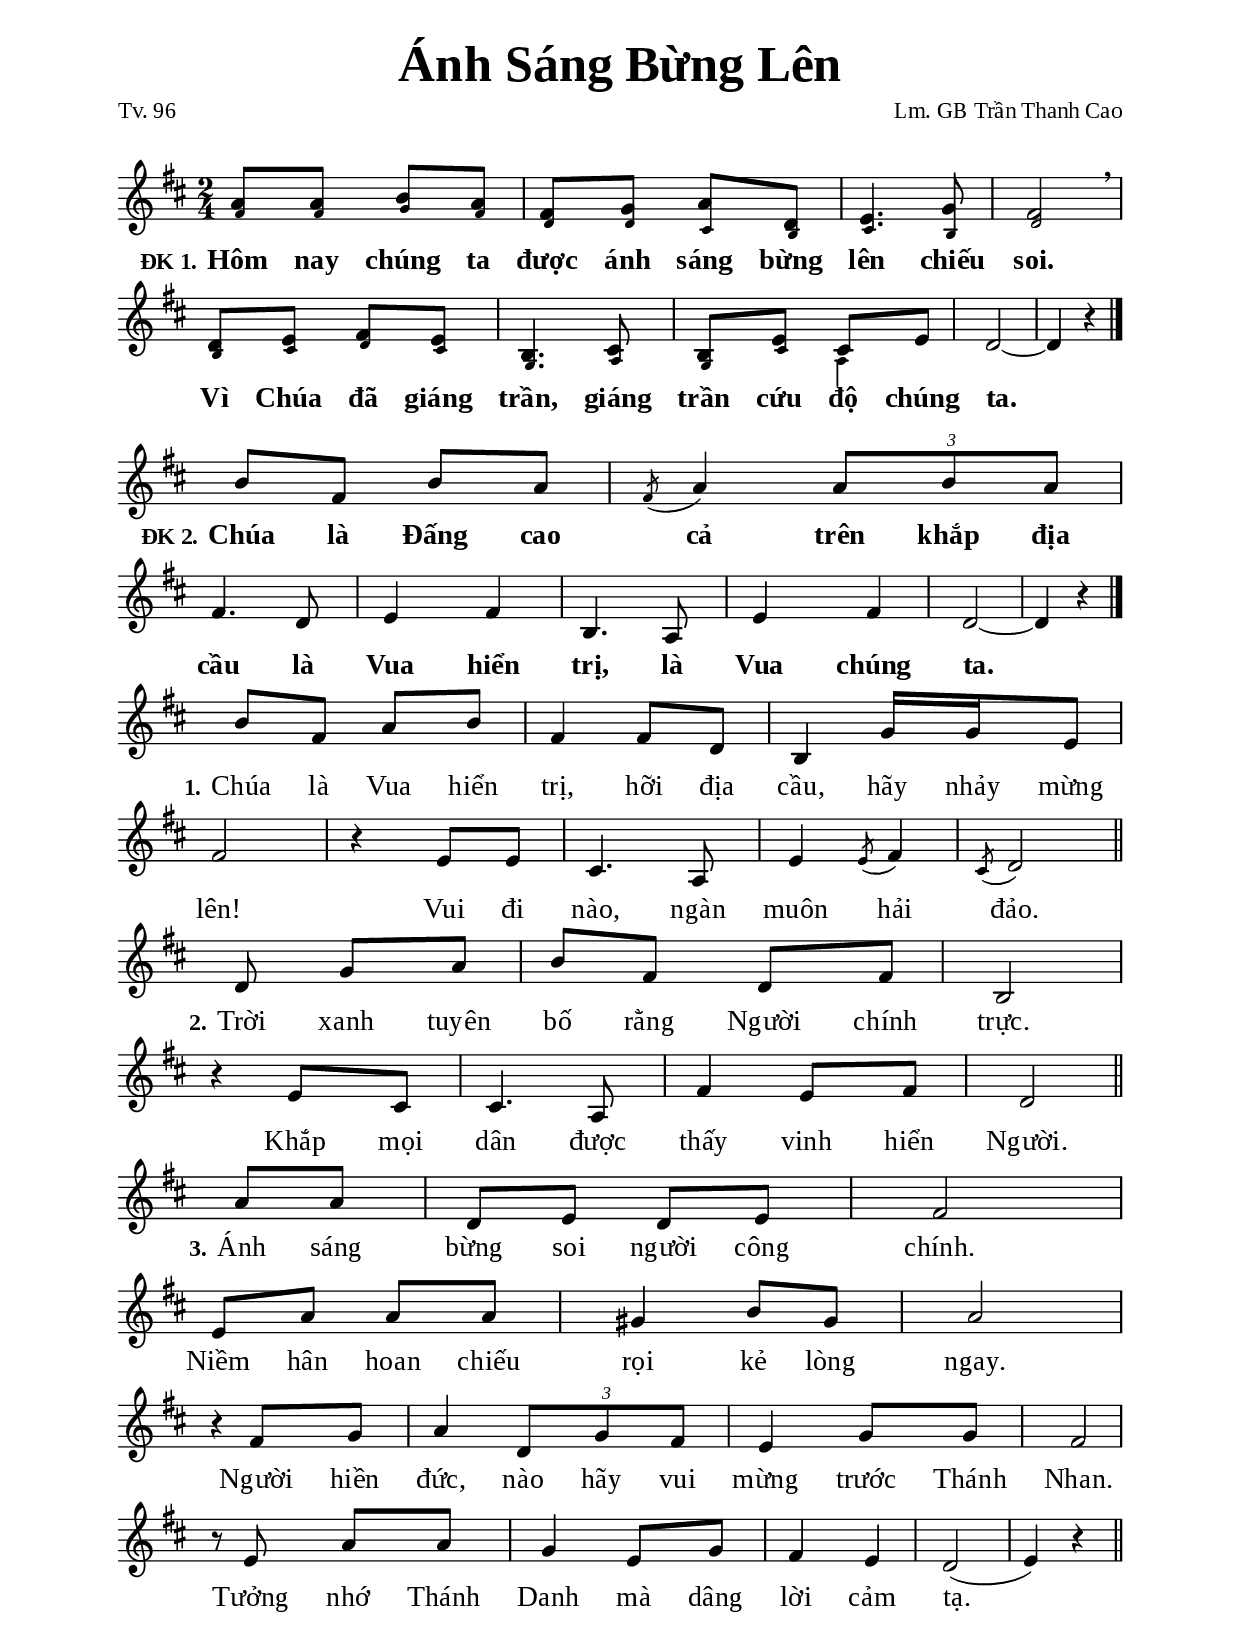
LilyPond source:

% Cài đặt chung
\version "2.22.1"
\include "english.ly"

\header {
  title = \markup { \fontsize #3 "Ánh Sáng Bừng Lên" }
  poet = "Tv. 96"
  composer = "Lm. GB Trần Thanh Cao"
  arranger = " "
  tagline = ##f
}

% Nhạc điệp khúc
nhacDiepKhucSop = \relative c'' {
  a8 a b a |
  fs g a d, |
  e4. g8 |
  fs2 \breathe |
  d8 e fs e |
  b4. cs8 |
  b e cs e |
  d2 ~ |
  d4 r \bar "|."
}

% Nốt bè phụ
nhacDiepKhucBas = \relative c' {
  fs8 fs 	g fs |
  d d cs b |
  cs4. b8 |
  d2 |
  b8 cs d cs |
  g4. a8 |
  g cs a4 |
  d2 ~ |
  d4 r
}

nhacDiepKhucKhac = \relative c'' {
  b8 fs b a |
  \slashedGrace { fs8 (} a4) \tuplet 3/2 { a8 b a } |
  fs4. d8 |
  e4 fs |
  b,4. a8 |
  e'4 fs |
  d2 ~ |
  d4 r \bar "|."
}

% Nhạc phiên khúc
nhacPhienKhucMot = \relative c'' {
  b8 fs a b |
  fs4 fs8 d |
  b4 g'16 g e8 |
  fs2 |
  r4 e8 e |
  cs4. a8 |
  e'4 \acciaccatura e8 fs4 |
  \acciaccatura cs8 d2 \bar "||"
}

nhacPhienKhucHai = \relative c' {
  \partial 4. d8 g a |
  b fs d fs |
  b,2 |
  r4 e8 cs |
  cs4. a8 |
  fs'4 e8 fs |
  d2 \bar "||"
}

nhacPhienKhucBa = \relative c'' {
  \partial 4 a8 a |
  d,8 e d e |
  fs2 |
  e8 a a a |
  gs4b8 gs |
  a2 |
  r4 fs8 g |
  a4 \tuplet 3/2 { d,8 g fs } |
  e4 g8 g |
  fs2 |
  r8 e a a |
  g4 e8 g |
  fs4 e |
  d2 ( |
  e4) r \bar "||"
}

% Lời điệp khúc
loiDiepKhuc = \lyricmode {
  \set stanza = #"ĐK 1."
  Hôm nay chúng ta được ánh sáng bừng lên chiếu soi.
  \override LyricText.extra-offset = #'(0 . 1)
  Vì Chúa đã giáng trần, giáng trần cứu độ chúng ta.
}

loiDiepKhucKhac = \lyricmode {
  \set stanza = #"ĐK 2."
  Chúa là Đấng cao cả trên khắp địa cầu
  là Vua hiển trị, là Vua chúng ta.
}

% Lời phiên khúc
loiPhienKhucMot = \lyricmode {
  \set stanza = #"1."
  Chúa là Vua hiển trị, hỡi địa cầu, hãy nhảy mừng lên!
  Vui đi nào, ngàn muôn hải đảo.
}

loiPhienKhucHai = \lyricmode {
  \set stanza = #"2."
  Trời xanh tuyên bố rằng Người chính trực.
  Khắp mọi dân được thấy vinh hiển Người.
}

loiPhienKhucBa = \lyricmode {
  \set stanza = #"3."
  Ánh sáng bừng soi người công chính.
  Niềm hân hoan chiếu rọi kẻ lòng ngay.
  Người hiền đức, nào hãy vui mừng trước Thánh Nhan.
  Tưởng nhớ Thánh Danh mà dâng lời cảm tạ.
}

% Dàn trang
\paper {
  #(set-paper-size "a4")
  top-margin = 10\mm
  bottom-margin = 10\mm
  left-margin = 20\mm
  right-margin = 20\mm
  indent = #0
  #(define fonts
    (make-pango-font-tree
      "Liberation Serif"
      "Liberation Serif"
      "Liberation Serif"
      (/ 20 20)))
  page-count = #1
  system-system-spacing = #'((basic-distance . 11)
                             (minimum-distance . 11)
                             (padding . 1))
  score-system-spacing = #'((basic-distance . 11)
                             (minimum-distance . 11)
                             (padding . 1))
}

% Thiết lập tông và nhịp
TongNhip = { \key d \major \time 2/4 }

% Đổi kích thước nốt cho bè phụ
notBePhu =
#(define-music-function (font-size music) (number? ly:music?)
   (for-some-music
     (lambda (m)
       (if (music-is-of-type? m 'rhythmic-event)
           (begin
             (set! (ly:music-property m 'tweaks)
                   (cons `(font-size . ,font-size)
                         (ly:music-property m 'tweaks)))
             #t)
           #f))
     music)
   music)

\score {
  \new ChoirStaff <<
    \new Staff = diepKhuc \with {
        \consists "Merge_rests_engraver"
        %\magnifyStaff #(magstep +1)
        printPartCombineTexts = ##f
      }
      <<
      \new Voice \TongNhip \partCombine 
        \nhacDiepKhucSop
        \notBePhu -3 { \nhacDiepKhucBas }
      \new NullVoice = nhacThamChieu \nhacDiepKhucSop
      \new Lyrics \with {
          \override VerticalAxisGroup.
            nonstaff-relatedstaff-spacing.padding = #1
          \override VerticalAxisGroup.
            nonstaff-unrelatedstaff-spacing.padding = #1
        }
        \lyricsto nhacThamChieu \loiDiepKhuc
      >>
  >>
  \layout {
    \override Lyrics.LyricText.font-series = #'bold
    \override Lyrics.LyricText.font-size = #+2
    \override Lyrics.LyricSpace.minimum-distance = #2.5
    \override Score.BarNumber.break-visibility = ##(#f #f #f)
    \override Score.SpacingSpanner.uniform-stretching = ##t
  }
}

%\markup { \vspace #0.5 }

\score {
  \new ChoirStaff <<
    \new Staff = phienKhuc \with {
        %\magnifyStaff #(magstep +1)
      }
      <<
      \new Voice = beSop {
        \TongNhip \nhacDiepKhucKhac
      }
    >>
    \new Lyrics \with {
          \override VerticalAxisGroup.
            nonstaff-relatedstaff-spacing.padding = #1
          \override VerticalAxisGroup.
            nonstaff-unrelatedstaff-spacing.padding = #1
        }
        \lyricsto beSop \loiDiepKhucKhac
  >>
  \layout {
    \override Lyrics.LyricText.font-series = #'bold
    \override Staff.TimeSignature.transparent = ##t
    \override Lyrics.LyricText.font-size = #+2
    \override Lyrics.LyricSpace.minimum-distance = #5
    \override Score.BarNumber.break-visibility = ##(#f #f #f)
    \override Score.SpacingSpanner.uniform-stretching = ##t
  }
}

%\markup { \vspace #0.5 }

\score {
  \new ChoirStaff <<
    \new Staff = phienKhuc \with {
        %\magnifyStaff #(magstep +1)
      }
      <<
      \new Voice = beSop {
        \TongNhip \nhacPhienKhucMot
      }
    >>
    \new Lyrics \with {
          \override VerticalAxisGroup.
            nonstaff-relatedstaff-spacing.padding = #1
          \override VerticalAxisGroup.
            nonstaff-unrelatedstaff-spacing.padding = #1
        }
        \lyricsto beSop \loiPhienKhucMot
  >>
  \layout {
    \override Staff.TimeSignature.transparent = ##t
    \override Lyrics.LyricText.font-size = #+2
    \override Lyrics.LyricSpace.minimum-distance = #3.5
    \override Score.BarNumber.break-visibility = ##(#f #f #f)
    \override Score.SpacingSpanner.uniform-stretching = ##t
  }
}

\score {
  \new ChoirStaff <<
    \new Staff = phienKhuc \with {
        %\magnifyStaff #(magstep +1)
      }
      <<
      \new Voice = beSop {
        \TongNhip \nhacPhienKhucHai
      }
    >>
    \new Lyrics \with {
          \override VerticalAxisGroup.
            nonstaff-relatedstaff-spacing.padding = #1
          \override VerticalAxisGroup.
            nonstaff-unrelatedstaff-spacing.padding = #1
        }
        \lyricsto beSop \loiPhienKhucHai
  >>
  \layout {
    \override Staff.TimeSignature.transparent = ##t
    \override Lyrics.LyricText.font-size = #+2
    \override Lyrics.LyricSpace.minimum-distance = #5
    \override Score.BarNumber.break-visibility = ##(#f #f #f)
    \override Score.SpacingSpanner.uniform-stretching = ##t
  }
}

\score {
  \new ChoirStaff <<
    \new Staff = phienKhuc \with {
        %\magnifyStaff #(magstep +1)
      }
      <<
      \new Voice = beSop {
        \TongNhip \nhacPhienKhucBa
      }
    >>
    \new Lyrics \with {
          \override VerticalAxisGroup.
            nonstaff-relatedstaff-spacing.padding = #1
          \override VerticalAxisGroup.
            nonstaff-unrelatedstaff-spacing.padding = #1
        }
        \lyricsto beSop \loiPhienKhucBa
  >>
  \layout {
    \override Staff.TimeSignature.transparent = ##t
    \override Lyrics.LyricText.font-size = #+2
    \override Lyrics.LyricSpace.minimum-distance = #3.5
    \override Score.BarNumber.break-visibility = ##(#f #f #f)
    \override Score.SpacingSpanner.uniform-stretching = ##t
  }
}